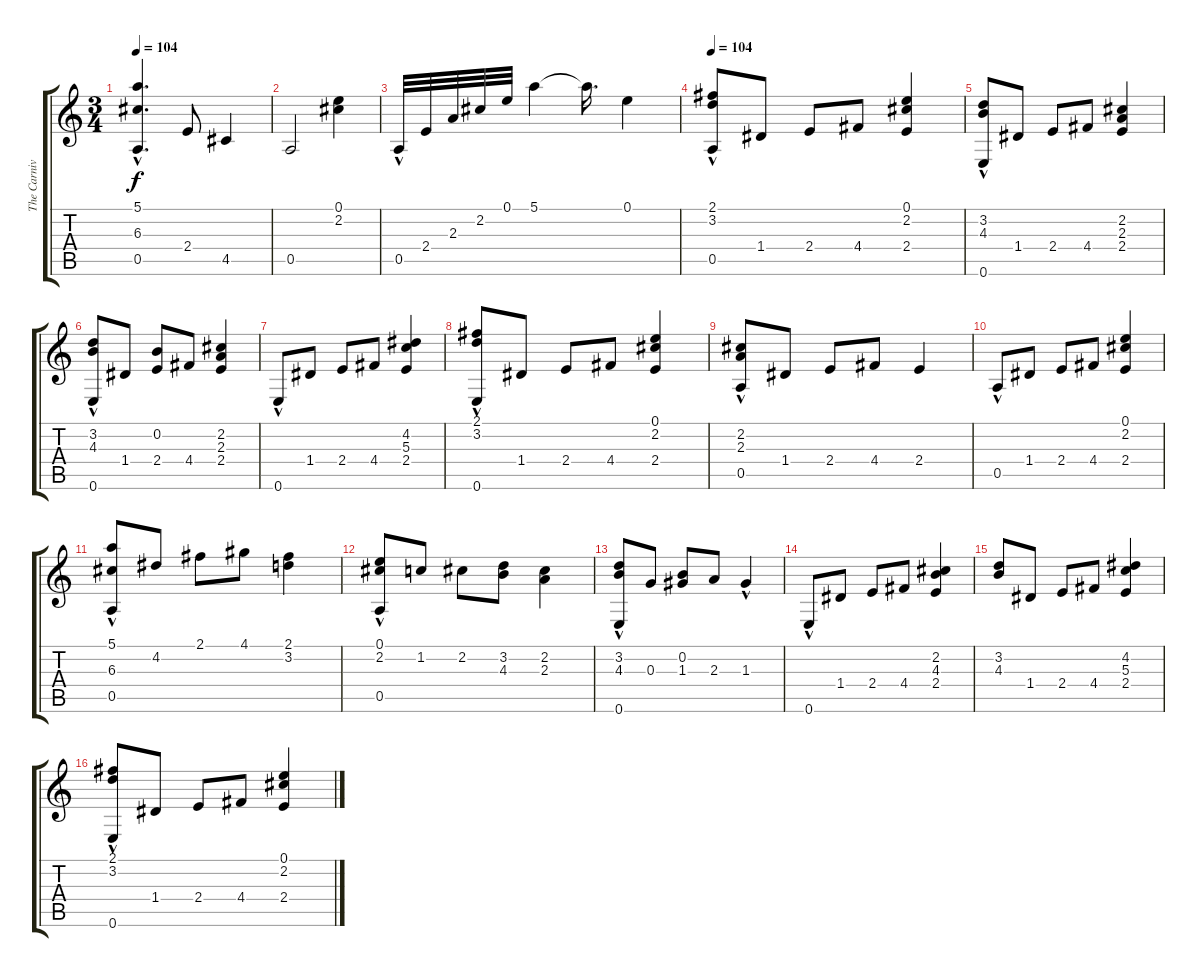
\track ("The Carnival of Venice" "The Carniv") {instrument acousticguitarnylon}
\staff {score tabs}
\tuning (E4 B3 G3 D3 A2 E2) {hide}
\ts (3 4)
\tempo 104
\clef g2
\ks c
(5.1 6.3 0.5{hac}).4{d dy f} 2.4.8 4.5.4 |
0.5.2 (0.1 2.2).4 |
0.5{hac}.32 2.4.32 2.3.32 2.2.32 0.1.32 5.1.4 5.1{t}.16{d} 0.1.4 |
\tempo 104
(2.1 3.2 0.5{hac}).8 1.4.8 2.4.8 4.4.8 (0.1 2.2 2.4).4 |
(3.2 4.3 0.6{hac}).8 1.4.8 2.4.8 4.4.8 (2.2 2.3 2.4).4 |
(3.2 4.3 0.6{hac}).8 1.4.8 (0.2 2.4).8 4.4.8 (2.2 2.3 2.4).4 |
0.6{hac}.8 1.4.8 2.4.8 4.4.8 (4.2 5.3 2.4).4 |
(2.1 3.2 0.6{hac}).8 1.4.8 2.4.8 4.4.8 (0.1 2.2 2.4).4 |
(2.2 2.3 0.5{hac}).8 1.4.8 2.4.8 4.4.8 2.4.4 |
0.5{hac}.8 1.4.8 2.4.8 4.4.8 (0.1 2.2 2.4).4 |
(5.1{hac} 6.3 0.5{hac}).8 4.2.8 2.1.8 4.1.8 (2.1 3.2).4 |
(0.1{hac} 2.2 0.5{hac}).8 1.2.8 2.2.8 (3.2 4.3).8 (2.2 2.3).4 |
(3.2 4.3 0.6{hac}).8 0.3.8 (0.2 1.3).8 2.3.8 1.3{hac}.4 |
0.6{hac}.8 1.4.8 2.4.8 4.4.8 (2.2 4.3 2.4).4 |
(3.2 4.3).8 1.4.8 2.4.8 4.4.8 (4.2 5.3 2.4).4 |
(2.1 3.2 0.6{hac}).8 1.4.8 2.4.8 4.4.8 (0.1 2.2 2.4).4
